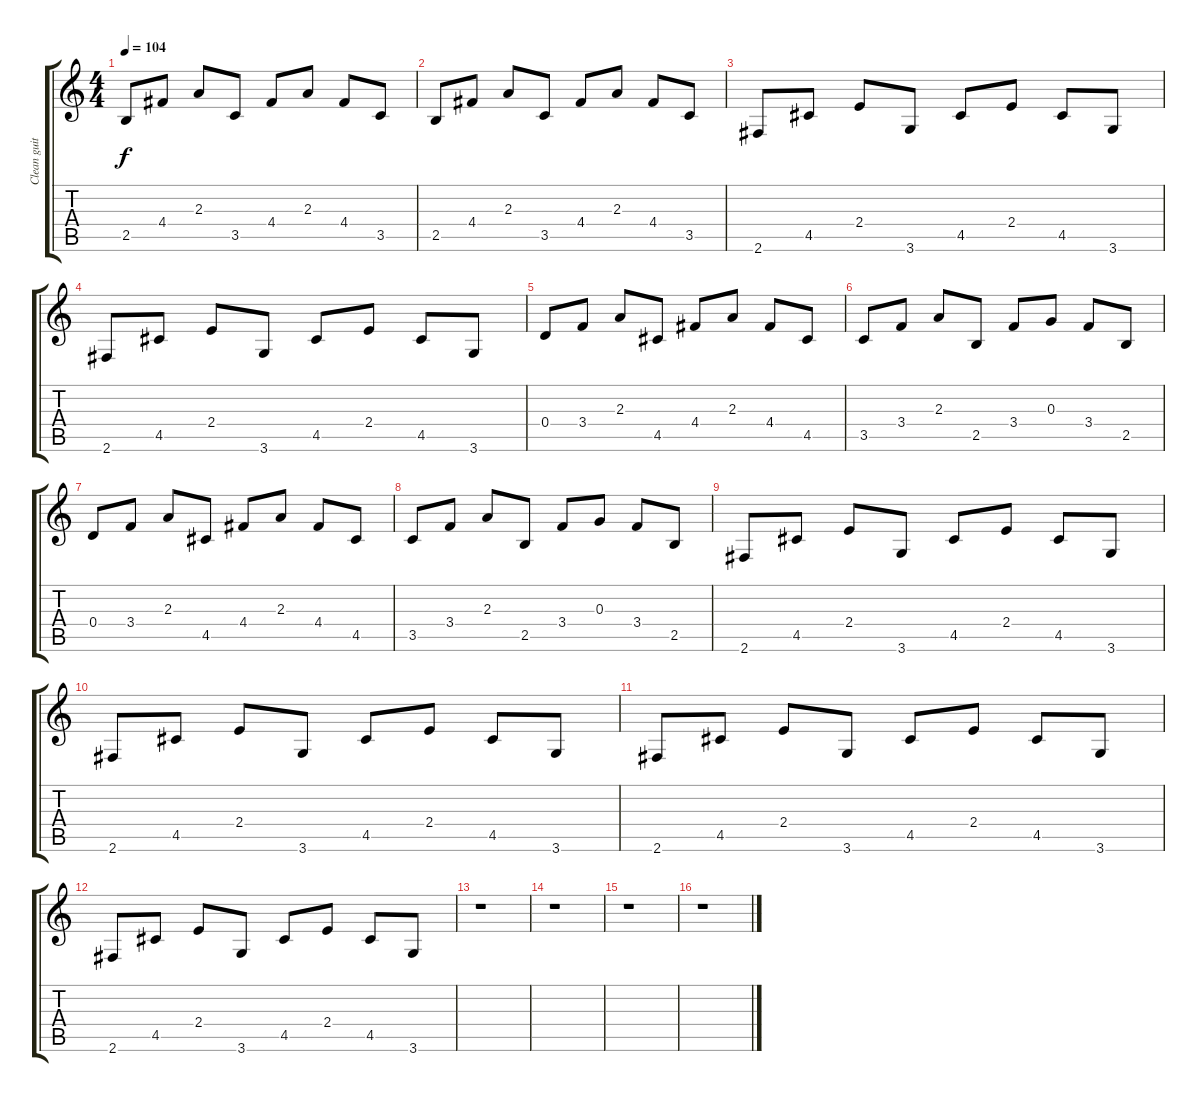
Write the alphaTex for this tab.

\track ("Clean guitar" "Clean guit") {instrument electricguitarclean}
\staff {score tabs}
\tuning (E4 B3 G3 D3 A2 E2) {hide}
\ts (4 4)
\tempo 104
\clef g2
\ks c
2.5.8{dy f} 4.4.8 2.3.8 3.5.8 4.4.8 2.3.8 4.4.8 3.5.8 |
2.5.8 4.4.8 2.3.8 3.5.8 4.4.8 2.3.8 4.4.8 3.5.8 |
2.6.8 4.5.8 2.4.8 3.6.8 4.5.8 2.4.8 4.5.8 3.6.8 |
2.6.8 4.5.8 2.4.8 3.6.8 4.5.8 2.4.8 4.5.8 3.6.8 |
0.4.8 3.4.8 2.3.8 4.5.8 4.4.8 2.3.8 4.4.8 4.5.8 |
3.5.8 3.4.8 2.3.8 2.5.8 3.4.8 0.3.8 3.4.8 2.5.8 |
0.4.8 3.4.8 2.3.8 4.5.8 4.4.8 2.3.8 4.4.8 4.5.8 |
3.5.8 3.4.8 2.3.8 2.5.8 3.4.8 0.3.8 3.4.8 2.5.8 |
2.6.8 4.5.8 2.4.8 3.6.8 4.5.8 2.4.8 4.5.8 3.6.8 |
2.6.8 4.5.8 2.4.8 3.6.8 4.5.8 2.4.8 4.5.8 3.6.8 |
2.6.8 4.5.8 2.4.8 3.6.8 4.5.8 2.4.8 4.5.8 3.6.8 |
2.6.8 4.5.8 2.4.8 3.6.8 4.5.8 2.4.8 4.5.8 3.6.8 |
r.1 |
r.1 |
r.1 |
r.1
